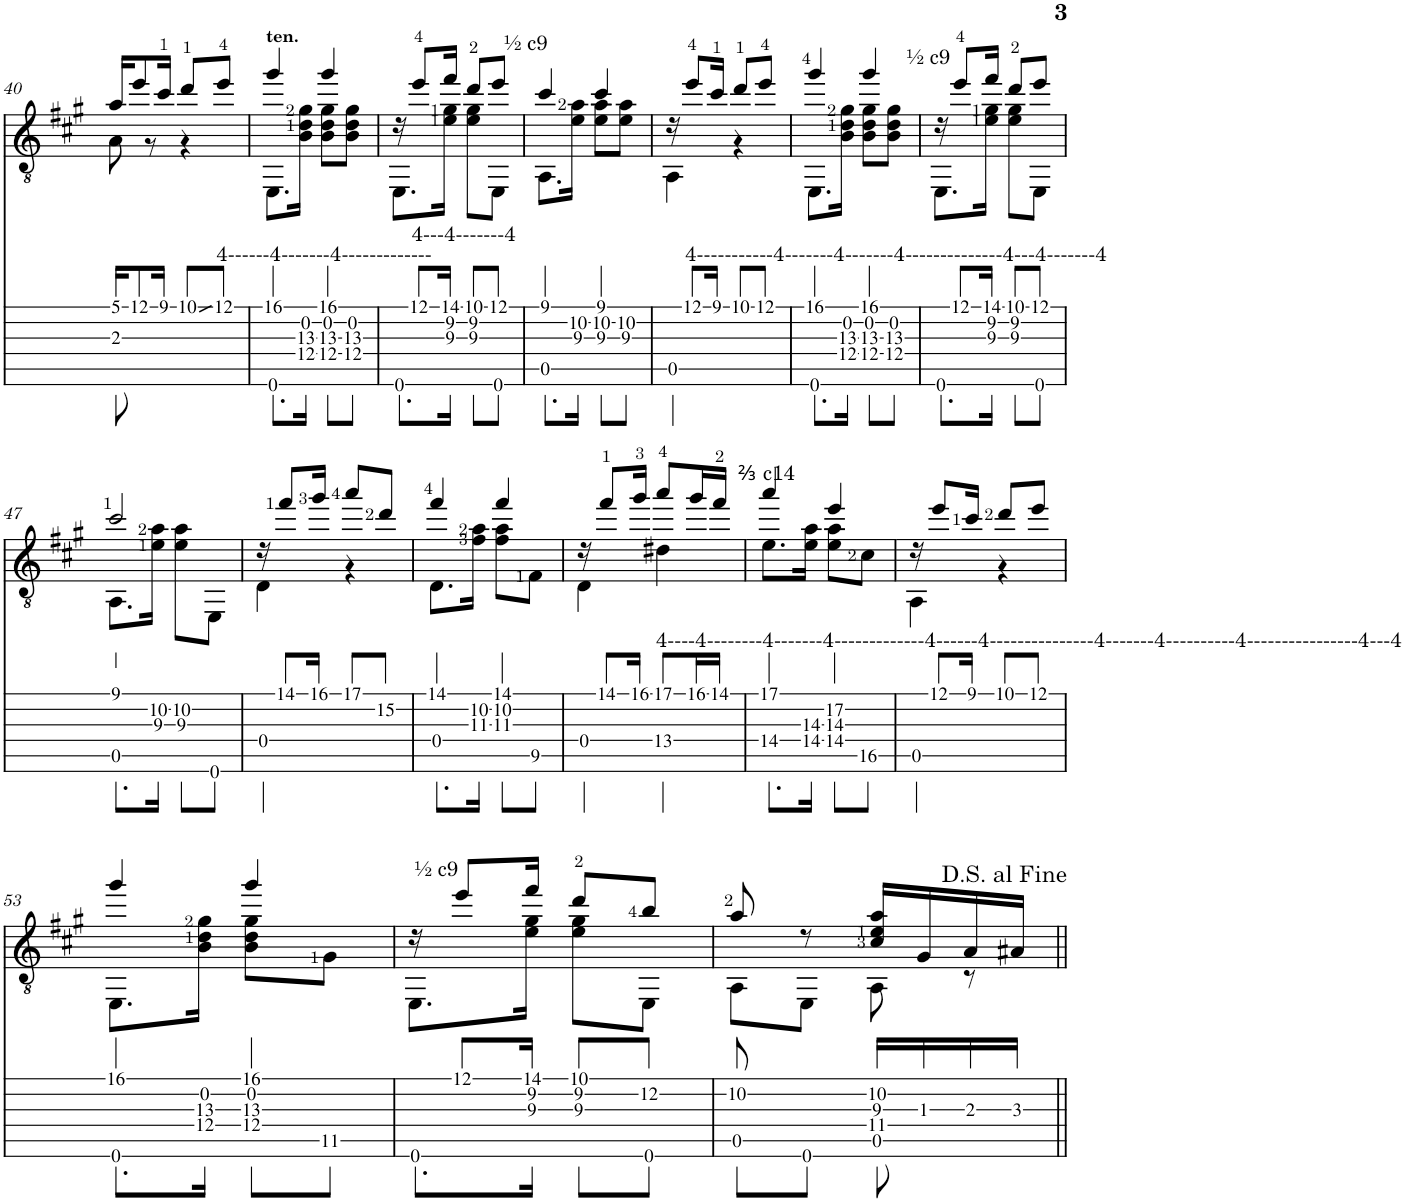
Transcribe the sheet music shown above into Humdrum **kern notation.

**kern	**kern
*part2	*part1
*staff2	*staff1
*I"Chitarra classica (Intavolatura)	*I"Chitarra classica, Guitar
!!LO:PB:g=z
*	*clefGv2
*k[f#c#g#]	*k[f#c#g#]
*M2/4	*M2/4
=40	=40
*^	*^
16a/KL	8A\	16a/KL	8A\
8ee/	.	8ee/	.
.	8r	.	8r
16cc#/Jk	.	16cc#/Jk	.
8dd/L	4r	8dd/L	4r
!LO:TX:a:t=4------4-------4-------------	!	!	!
8ee/J	.	8ee/J	.
=41	=41	=41	=41
!	!	!LO:TX:a:B:t=ten.	!
4gg#/	8.EE\L	4gg#/	8.EE\L
.	16d\ 16g#\ 16B\Jk	.	16B\ 16d\ 16g#\Jk
4gg#/	8d\ 8g#\ 8B\L	4gg#/	8B\ 8d\ 8g#\L
.	8d\ 8g#\ 8B\J	.	8B\ 8d\ 8g#\J
=42	=42	=42	=42
16r	8.EE\L	16r	8.EE\L
!LO:TX:a:t=4---4-------4	!	!	!
8ee/L	.	8ee/L	.
16ff#/Jk	16e\ 16g#\Jk	16ff#/Jk	16e\ 16g#\Jk
8dd/L	8e\ 8g#\L	8dd/L	8e\ 8g#\L
8ee/J	8EE\J	8ee/J	8EE\J
=43	=43	=43	=43
!	!	!LO:TX:a:t=½ c9	!
4cc#/	8.AA\L	4cc#/	8.AA\L
.	16e\ 16a\Jk	.	16e\ 16a\Jk
4cc#/	8e\ 8a\L	4cc#/	8e\ 8a\L
.	8e\ 8a\J	.	8e\ 8a\J
=44	=44	=44	=44
16r	4AA\	16r	4AA\
!LO:TX:a:t=4-----------4-------4-------4--------------4---4-------4	!	!	!
8ee/L	.	8ee/L	.
16cc#/Jk	.	16cc#/Jk	.
8dd/L	4r	8dd/L	4r
8ee/J	.	8ee/J	.
=45	=45	=45	=45
4gg#/	8.EE\L	4gg#/	8.EE\L
.	16d\ 16g#\ 16B\Jk	.	16B\ 16d\ 16g#\Jk
4gg#/	8d\ 8g#\ 8B\L	4gg#/	8B\ 8d\ 8g#\L
.	8d\ 8g#\ 8B\J	.	8B\ 8d\ 8g#\J
=46	=46	=46	=46
16r	8.EE\L	16r	8.EE\L
!	!	!LO:TX:a:t=½ c9	!
8ee/L	.	8ee/L	.
16ff#/Jk	16e\ 16g#\Jk	16ff#/Jk	16e\ 16g#\Jk
8dd/L	8e\ 8g#\L	8dd/L	8e\ 8g#\L
8ee/J	8EE\J	8ee/J	8EE\J
!!LO:LB:g=z	!!
=47	=47	=47	=47
2cc#/	8.AA\L	2cc#/	8.AA\L
.	16e\ 16a\Jk	.	16e\ 16a\Jk
.	8e\ 8a\L	.	8e\ 8a\L
.	8EE\J	.	8EE\J
=48	=48	=48	=48
16r	4D\	16r	4D\
8ff#/L	.	8ff#/L	.
16gg#/Jk	.	16gg#/Jk	.
8aa/L	4r	8aa/L	4r
8dd/J	.	8dd/J	.
=49	=49	=49	=49
4ff#/	8.D\L	4ff#/	8.D\L
.	16f#\ 16a\Jk	.	16f#\ 16a\Jk
4ff#/	8f#\ 8a\L	4ff#/	8f#\ 8a\L
.	8F#\J	.	8F#\J
=50	=50	=50	=50
16r	4D\	16r	4D\
8ff#/L	.	8ff#/L	.
16gg#/Jk	.	16gg#/Jk	.
!LO:TX:a:t=4----4--------4-------4-------------4------4---------------4-------4----------4----------------4---4	!	!	!
8aa/L	4d#X\	8aa/L	4d#X\
16gg#/L	.	16gg#/L	.
16ff#/JJ	.	16ff#/JJ	.
=51	=51	=51	=51
!	!	!LO:TX:a:t=⅔ c14	!
4aa/	8.e\L	4aa/	8.e\L
.	16e\ 16a\Jk	.	16e\ 16a\Jk
4ee/	8e\ 8a\L	4ee/	8e\ 8a\L
.	8c#\J	.	8c#\J
=52	=52	=52	=52
16r	4AA\	16r	4AA\
8ee/L	.	8ee/L	.
16cc#/Jk	.	16cc#/Jk	.
8dd/L	4r	8dd/L	4r
8ee/J	.	8ee/J	.
!!LO:LB:g=z	!!
=53	=53	=53	=53
4gg#/	8.EE\L	4gg#/	8.EE\L
.	16d\ 16g#\ 16B\Jk	.	16B\ 16d\ 16g#\Jk
4gg#/	8d\ 8g#\ 8B\L	4gg#/	8B\ 8d\ 8g#\L
.	8G#\J	.	8G#\J
=54	=54	=54	=54
16r	8.EE\L	16r	8.EE\L
!	!	!LO:TX:a:t=½ c9	!
8ee/L	.	8ee/L	.
16ff#/Jk	16e\ 16g#\Jk	16ff#/Jk	16e\ 16g#\Jk
8dd/L	8e\ 8g#\L	8dd/L	8e\ 8g#\L
8b/J	8EE\J	8b/J	8EE\J
=55	=55	=55	=55
8a/	8AA\L	8a/	8AA\L
8r	8EE\J	8r	8EE\J
16c#/ 16e/ 16a/LL	8AA\	16c#/ 16e/ 16a/LL	8AA\
16G#/	.	16G#/	.
16A/	8r	16A/	8r
16A#X/JJ	.	16A#X/JJ	.
*v	*v	*	*
*	*v	*v
=||	=||
*-	*-
